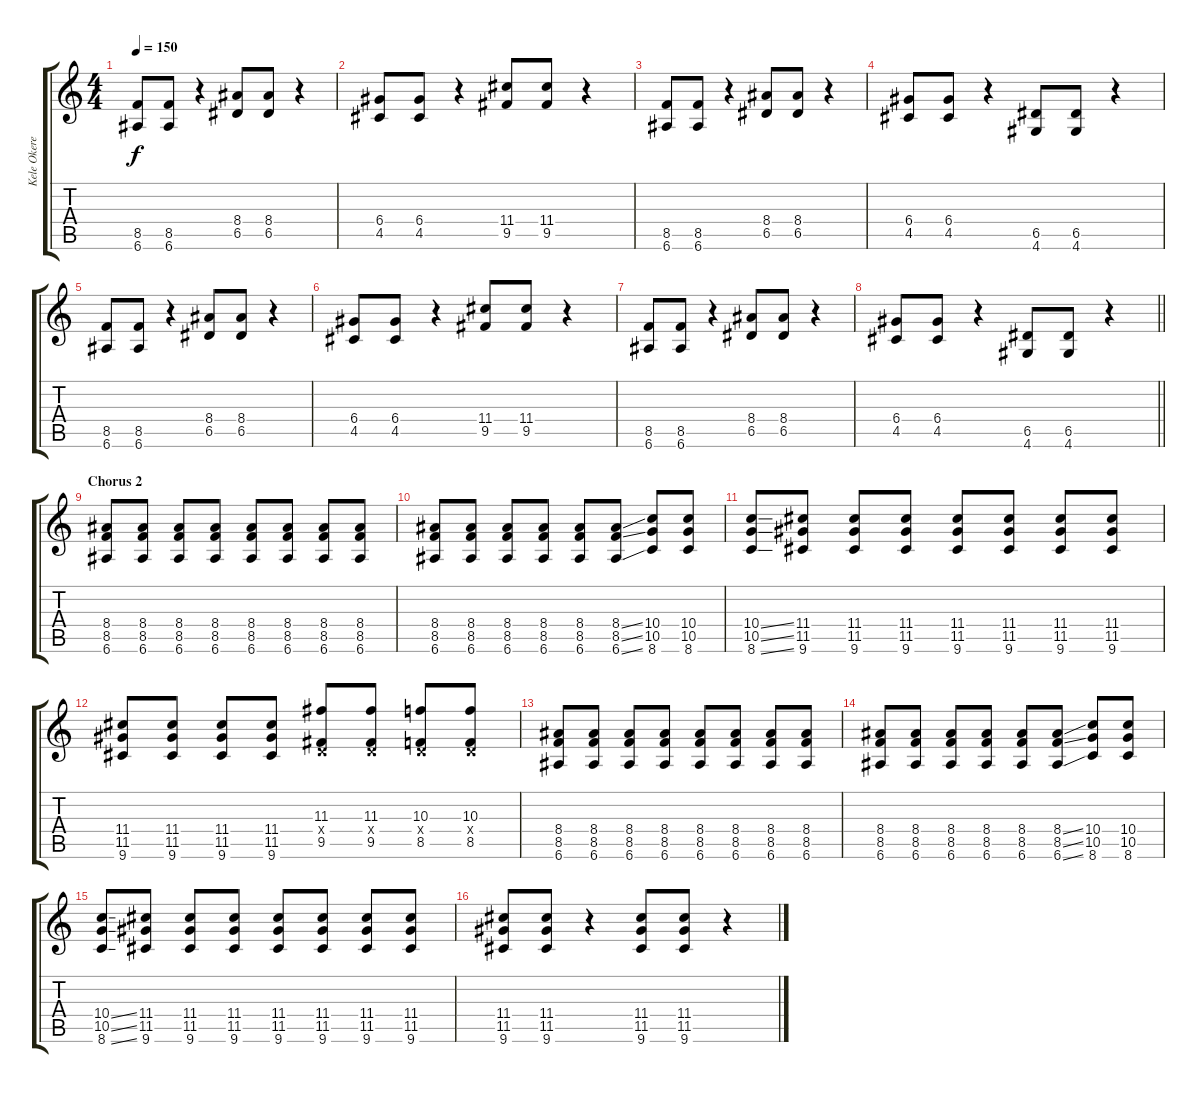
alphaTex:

\track ("Kele Okereke (Rythym Guitar)" "Kele Okere") {instrument overdrivenguitar}
\staff {score tabs}
\tuning (E4 B3 G3 D3 A2 E2) {hide}
\ts (4 4)
\tempo 150
\clef g2
\ks c
(8.5 6.6).8{dy f} (8.5 6.6).8 r.4 (8.4 6.5).8 (8.4 6.5).8 r.4 |
(6.4 4.5).8 (6.4 4.5).8 r.4 (11.4 9.5).8 (11.4 9.5).8 r.4 |
(8.5 6.6).8 (8.5 6.6).8 r.4 (8.4 6.5).8 (8.4 6.5).8 r.4 |
(6.4 4.5).8 (6.4 4.5).8 r.4 (6.5 4.6).8 (6.5 4.6).8 r.4 |
(8.5 6.6).8 (8.5 6.6).8 r.4 (8.4 6.5).8 (8.4 6.5).8 r.4 |
(6.4 4.5).8 (6.4 4.5).8 r.4 (11.4 9.5).8 (11.4 9.5).8 r.4 |
(8.5 6.6).8 (8.5 6.6).8 r.4 (8.4 6.5).8 (8.4 6.5).8 r.4 |
\barLineRight lightlight
(6.4 4.5).8 (6.4 4.5).8 r.4 (6.5 4.6).8 (6.5 4.6).8 r.4 |
\section ("" "Chorus 2")
(8.4 8.5 6.6).8 (8.4 8.5 6.6).8 (8.4 8.5 6.6).8 (8.4 8.5 6.6).8 (8.4 8.5 6.6).8 (8.4 8.5 6.6).8 (8.4 8.5 6.6).8 (8.4 8.5 6.6).8 |
(8.4 8.5 6.6).8 (8.4 8.5 6.6).8 (8.4 8.5 6.6).8 (8.4 8.5 6.6).8 (8.4 8.5 6.6).8 (8.4{ss} 8.5{ss} 6.6{ss}).8 (10.4 10.5 8.6).8 (10.4 10.5 8.6).8 |
(10.4{ss} 10.5{ss} 8.6{ss}).8 (11.4 11.5 9.6).8 (11.4 11.5 9.6).8 (11.4 11.5 9.6).8 (11.4 11.5 9.6).8 (11.4 11.5 9.6).8 (11.4 11.5 9.6).8 (11.4 11.5 9.6).8 |
(11.4 11.5 9.6).8 (11.4 11.5 9.6).8 (11.4 11.5 9.6).8 (11.4 11.5 9.6).8 (11.3 0.4{x} 9.5).8 (11.3 0.4{x} 9.5).8 (10.3 0.4{x} 8.5).8 (10.3 0.4{x} 8.5).8 |
(8.4 8.5 6.6).8 (8.4 8.5 6.6).8 (8.4 8.5 6.6).8 (8.4 8.5 6.6).8 (8.4 8.5 6.6).8 (8.4 8.5 6.6).8 (8.4 8.5 6.6).8 (8.4 8.5 6.6).8 |
(8.4 8.5 6.6).8 (8.4 8.5 6.6).8 (8.4 8.5 6.6).8 (8.4 8.5 6.6).8 (8.4 8.5 6.6).8 (8.4{ss} 8.5{ss} 6.6{ss}).8 (10.4 10.5 8.6).8 (10.4 10.5 8.6).8 |
(10.4{ss} 10.5{ss} 8.6{ss}).8 (11.4 11.5 9.6).8 (11.4 11.5 9.6).8 (11.4 11.5 9.6).8 (11.4 11.5 9.6).8 (11.4 11.5 9.6).8 (11.4 11.5 9.6).8 (11.4 11.5 9.6).8 |
(11.4 11.5 9.6).8 (11.4 11.5 9.6).8 r.4 (11.4 11.5 9.6).8 (11.4 11.5 9.6).8 r.4
